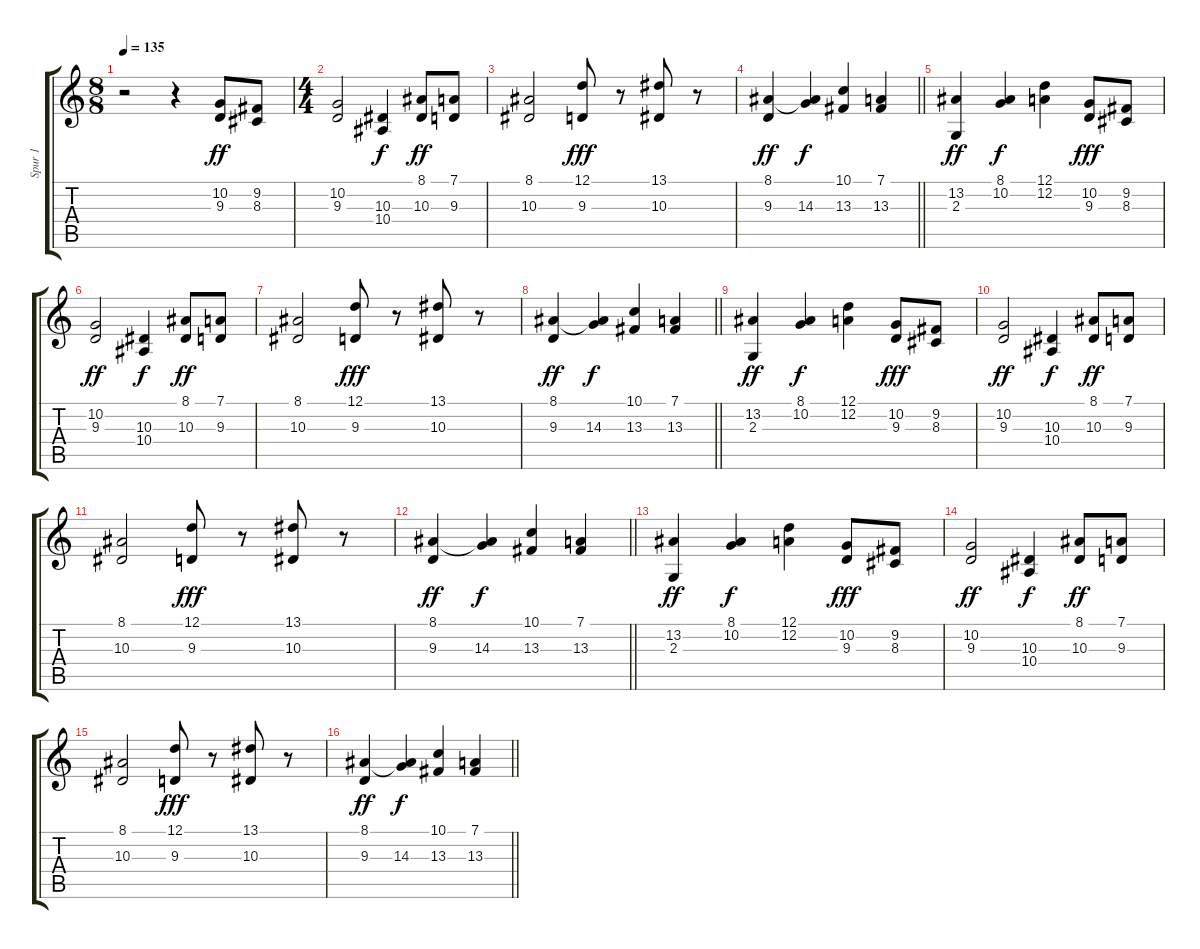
\track ("Spur 1" "Spur 1") {instrument stringensemble1}
\staff {score tabs}
\tuning (D4 A3 F3 C3 G2 D2) {hide}
\ts (8 8)
\tempo 135
\clef g2
\ks c
r.2{dy ff instrument stringensemble1} r.4 (10.2 9.3).8 (9.2 8.3).8 |
\ts (4 4)
(10.2 9.3).2 (10.3 10.4).4{dy f} (8.1 10.3).8{dy ff} (7.1 9.3).8 |
(8.1 10.3).2 (12.1 9.3).8{dy fff} r.8 (13.1 10.3).8 r.8 |
\barLineRight lightlight
(8.1 9.3).4{dy ff} (8.1{t} 14.3).4{dy f} (10.1 13.3).4 (7.1 13.3).4 |
(13.2 2.3).4{dy ff} (8.1 10.2).4{dy f} (12.1 12.2).4 (10.2 9.3).8{dy fff} (9.2 8.3).8 |
(10.2 9.3).2{dy ff} (10.3 10.4).4{dy f} (8.1 10.3).8{dy ff} (7.1 9.3).8 |
(8.1 10.3).2 (12.1 9.3).8{dy fff} r.8 (13.1 10.3).8 r.8 |
\barLineRight lightlight
(8.1 9.3).4{dy ff} (8.1{t} 14.3).4{dy f} (10.1 13.3).4 (7.1 13.3).4 |
(13.2 2.3).4{dy ff} (8.1 10.2).4{dy f} (12.1 12.2).4 (10.2 9.3).8{dy fff} (9.2 8.3).8 |
(10.2 9.3).2{dy ff} (10.3 10.4).4{dy f} (8.1 10.3).8{dy ff} (7.1 9.3).8 |
(8.1 10.3).2 (12.1 9.3).8{dy fff} r.8 (13.1 10.3).8 r.8 |
\barLineRight lightlight
(8.1 9.3).4{dy ff} (8.1{t} 14.3).4{dy f} (10.1 13.3).4 (7.1 13.3).4 |
(13.2 2.3).4{dy ff} (8.1 10.2).4{dy f} (12.1 12.2).4 (10.2 9.3).8{dy fff} (9.2 8.3).8 |
(10.2 9.3).2{dy ff} (10.3 10.4).4{dy f} (8.1 10.3).8{dy ff} (7.1 9.3).8 |
(8.1 10.3).2 (12.1 9.3).8{dy fff} r.8 (13.1 10.3).8 r.8 |
\barLineRight lightlight
(8.1 9.3).4{dy ff} (8.1{t} 14.3).4{dy f} (10.1 13.3).4 (7.1 13.3).4
